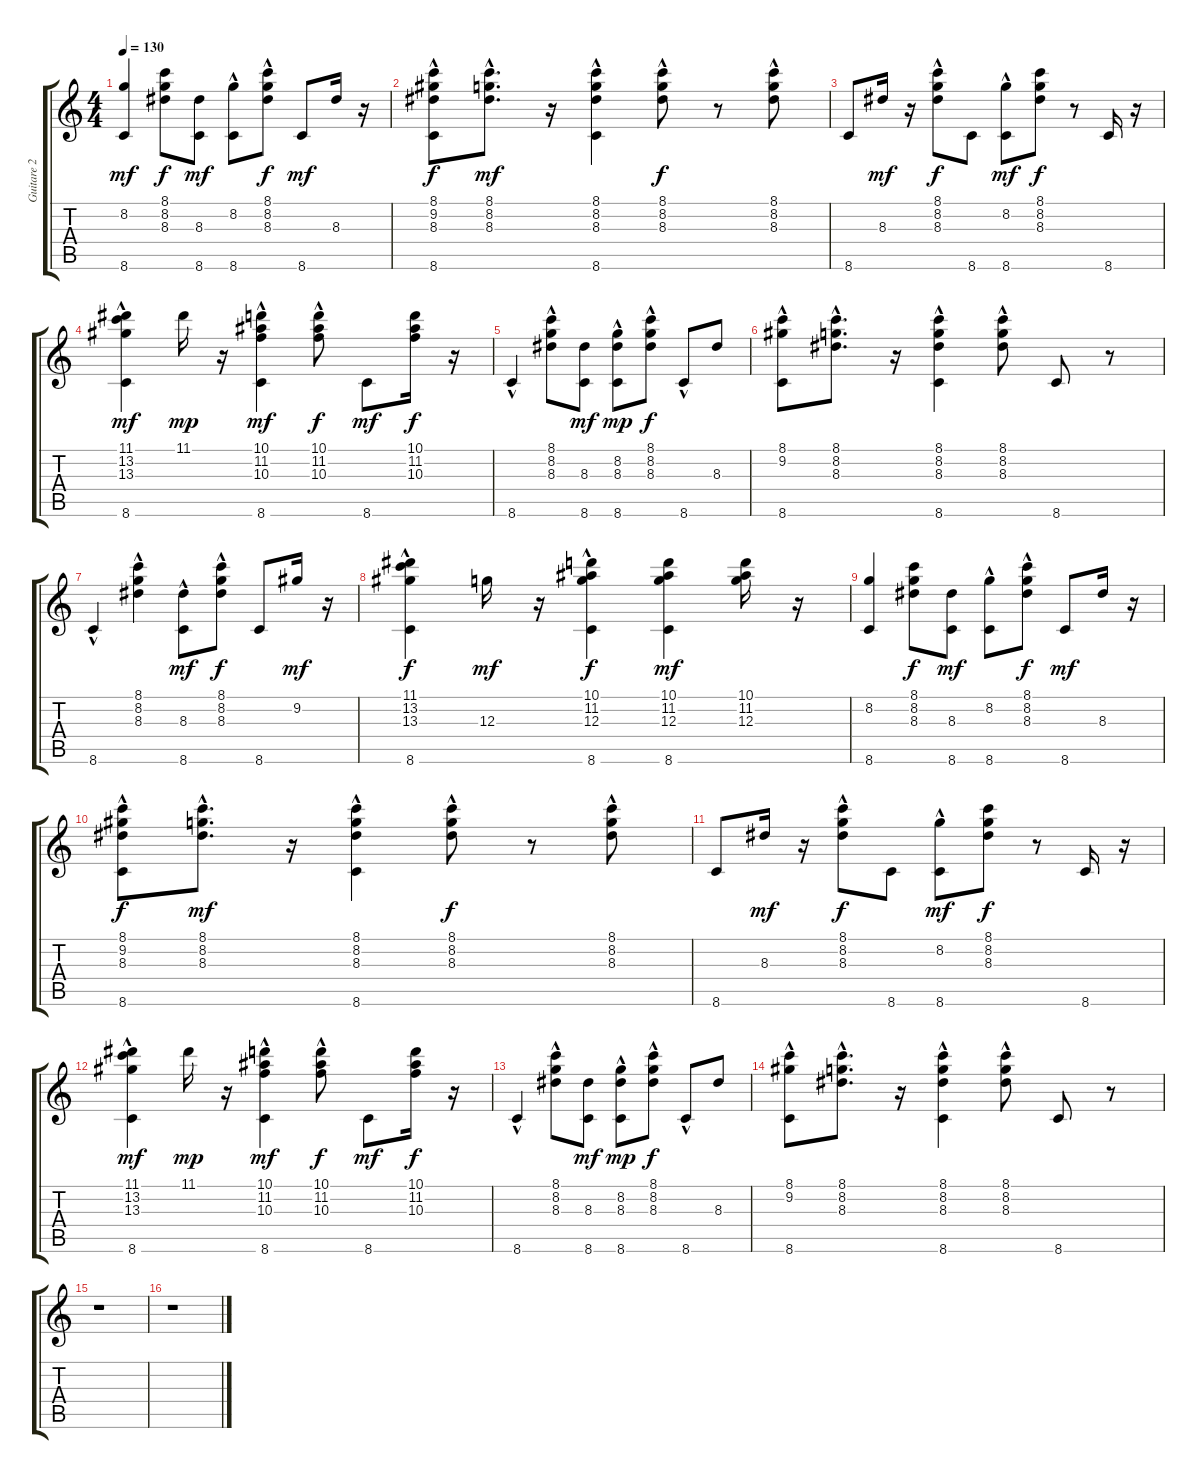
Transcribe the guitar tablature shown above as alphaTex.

\track ("Guitare 2" "Guitare 2") {instrument electricguitarclean}
\staff {score tabs}
\tuning (E4 B3 G3 D3 A2 E2) {hide}
\ts (4 4)
\tempo 130
\clef g2
\ks c
(8.2 8.6).4{dy mf} (8.1 8.2 8.3).8{dy f} (8.3 8.6).8{dy mf} (8.2 8.6{hac}).8 (8.1{hac} 8.2{hac} 8.3{hac}).8{dy f} 8.6.8{dy mf} 8.3.16 r.16 |
(8.1{hac} 9.2{hac} 8.3{hac} 8.6).8{dy f} (8.1{hac} 8.2 8.3{hac}).8{d dy mf} r.16 (8.1{hac} 8.2{hac} 8.3{hac} 8.6{hac}).4 (8.1 8.2 8.3{hac}).8{dy f} r.8 (8.1 8.2{hac} 8.3{hac}).8 |
8.6.8 8.3.16{dy mf} r.16 (8.1{hac} 8.2 8.3).8{dy f} 8.6.8 (8.2 8.6{hac}).8{dy mf} (8.1 8.2 8.3).8{dy f} r.8 8.6.16 r.16 |
(11.1{hac} 13.2{hac} 13.3 8.6).4{dy mf} 11.1.16{dy mp} r.16 (10.1{hac} 11.2{hac} 10.3{hac} 8.6).4{dy mf} (10.1{hac} 11.2{hac} 10.3{hac}).8{dy f} 8.6.8{dy mf} (10.1 11.2 10.3).16{dy f} r.16 |
8.6{hac}.4 (8.1{hac} 8.2 8.3{hac}).8 (8.3 8.6).8{dy mf} (8.2 8.3 8.6{hac}).8{dy mp} (8.1 8.2{hac} 8.3{hac}).8{dy f} 8.6{hac}.8 8.3.8 |
(8.1{hac} 9.2{hac} 8.6).8 (8.1 8.2{hac} 8.3{hac}).8{d} r.16 (8.1{hac} 8.2{hac} 8.3{hac} 8.6).4 (8.1 8.2{hac} 8.3{hac}).8 8.6.8 r.8 |
8.6{hac}.4 (8.1 8.2{hac} 8.3{hac}).4 (8.3 8.6{hac}).8{dy mf} (8.1{hac} 8.2 8.3).8{dy f} 8.6.8 9.2.16{dy mf} r.16 |
(11.1{hac} 13.2 13.3{hac} 8.6).4{dy f} 12.3.16{dy mf} r.16 (10.1{hac} 11.2 12.3 8.6).4{dy f} (10.1 11.2 12.3 8.6).4{dy mf} (10.1 11.2 12.3).16 r.16 |
(8.2 8.6).4 (8.1 8.2 8.3).8{dy f} (8.3 8.6).8{dy mf} (8.2 8.6{hac}).8 (8.1{hac} 8.2{hac} 8.3{hac}).8{dy f} 8.6.8{dy mf} 8.3.16 r.16 |
(8.1{hac} 9.2{hac} 8.3{hac} 8.6).8{dy f} (8.1{hac} 8.2 8.3{hac}).8{d dy mf} r.16 (8.1{hac} 8.2{hac} 8.3{hac} 8.6{hac}).4 (8.1 8.2 8.3{hac}).8{dy f} r.8 (8.1 8.2{hac} 8.3{hac}).8 |
8.6.8 8.3.16{dy mf} r.16 (8.1{hac} 8.2 8.3).8{dy f} 8.6.8 (8.2 8.6{hac}).8{dy mf} (8.1 8.2 8.3).8{dy f} r.8 8.6.16 r.16 |
(11.1{hac} 13.2{hac} 13.3 8.6).4{dy mf} 11.1.16{dy mp} r.16 (10.1{hac} 11.2{hac} 10.3{hac} 8.6).4{dy mf} (10.1{hac} 11.2{hac} 10.3{hac}).8{dy f} 8.6.8{dy mf} (10.1 11.2 10.3).16{dy f} r.16 |
8.6{hac}.4 (8.1{hac} 8.2 8.3{hac}).8 (8.3 8.6).8{dy mf} (8.2 8.3 8.6{hac}).8{dy mp} (8.1 8.2{hac} 8.3{hac}).8{dy f} 8.6{hac}.8 8.3.8 |
(8.1{hac} 9.2{hac} 8.6).8 (8.1 8.2{hac} 8.3{hac}).8{d} r.16 (8.1{hac} 8.2{hac} 8.3{hac} 8.6).4 (8.1 8.2{hac} 8.3{hac}).8 8.6.8 r.8 |
r.1 |
r.1
